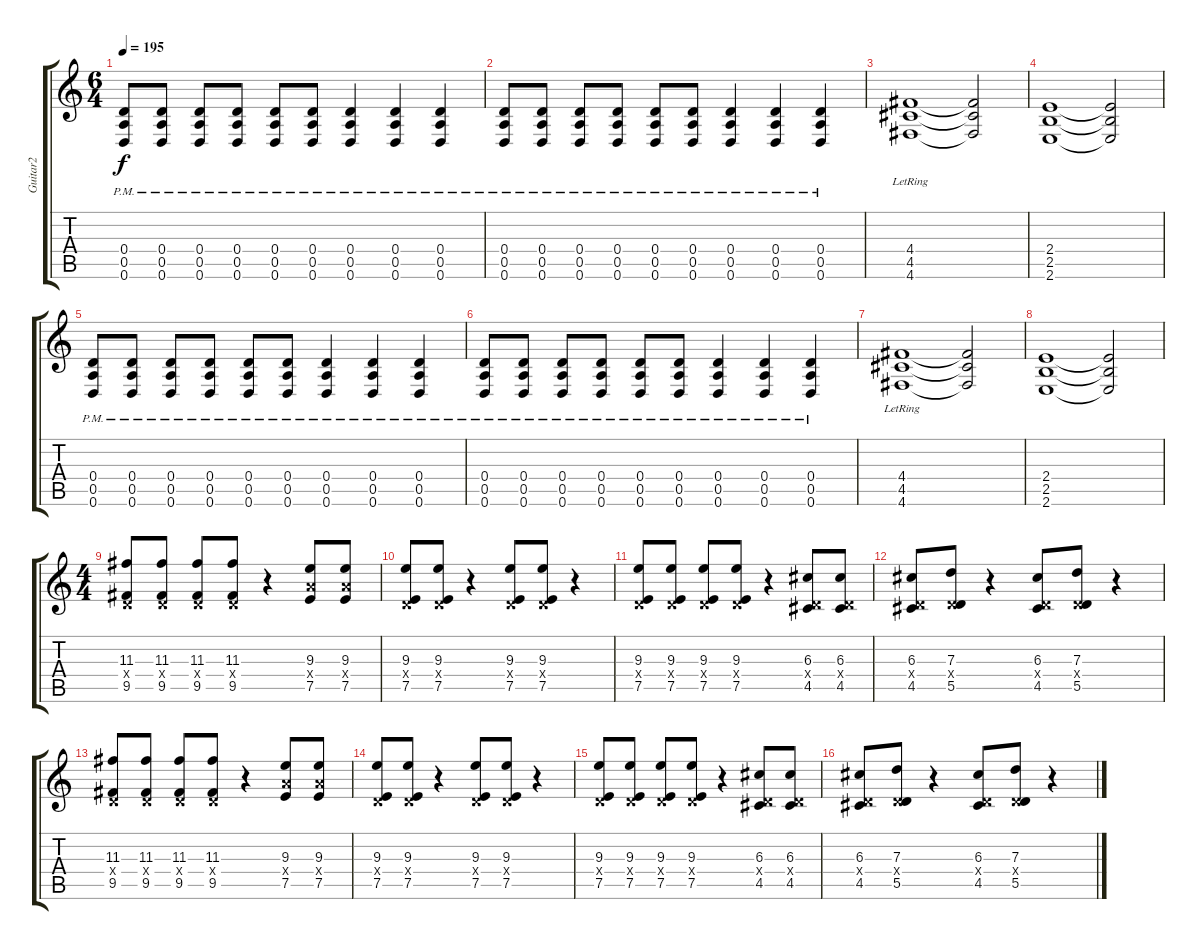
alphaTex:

\track ("Guitar2" "Guitar2") {instrument distortionguitar}
\staff {score tabs}
\tuning (E4 B3 G3 D3 A2 D2) {hide}
\ts (6 4)
\tempo 195
\clef g2
\ks c
(0.4{pm} 0.5{pm} 0.6{pm}).8{dy f} (0.4{pm} 0.5{pm} 0.6{pm}).8 (0.4{pm} 0.5{pm} 0.6{pm}).8 (0.4{pm} 0.5{pm} 0.6{pm}).8 (0.4{pm} 0.5{pm} 0.6{pm}).8 (0.4{pm} 0.5{pm} 0.6{pm}).8 (0.4{pm} 0.5{pm} 0.6{pm}).4 (0.4{pm} 0.5{pm} 0.6{pm}).4 (0.4{pm} 0.5{pm} 0.6{pm}).4 |
(0.4{pm} 0.5{pm} 0.6{pm}).8 (0.4{pm} 0.5{pm} 0.6{pm}).8 (0.4{pm} 0.5{pm} 0.6{pm}).8 (0.4{pm} 0.5{pm} 0.6{pm}).8 (0.4{pm} 0.5{pm} 0.6{pm}).8 (0.4{pm} 0.5{pm} 0.6{pm}).8 (0.4{pm} 0.5{pm} 0.6{pm}).4 (0.4{pm} 0.5{pm} 0.6{pm}).4 (0.4{pm} 0.5{pm} 0.6{pm}).4 |
(4.4{lr} 4.5 4.6).1 (4.4{t} 4.5{t} 4.6{t}).2 |
(2.4 2.5 2.6).1 (2.4{t} 2.5{t} 2.6{t}).2 |
(0.4{pm} 0.5{pm} 0.6{pm}).8 (0.4{pm} 0.5{pm} 0.6{pm}).8 (0.4{pm} 0.5{pm} 0.6{pm}).8 (0.4{pm} 0.5{pm} 0.6{pm}).8 (0.4{pm} 0.5{pm} 0.6{pm}).8 (0.4{pm} 0.5{pm} 0.6{pm}).8 (0.4{pm} 0.5{pm} 0.6{pm}).4 (0.4{pm} 0.5{pm} 0.6{pm}).4 (0.4{pm} 0.5{pm} 0.6{pm}).4 |
(0.4{pm} 0.5{pm} 0.6{pm}).8 (0.4{pm} 0.5{pm} 0.6{pm}).8 (0.4{pm} 0.5{pm} 0.6{pm}).8 (0.4{pm} 0.5{pm} 0.6{pm}).8 (0.4{pm} 0.5{pm} 0.6{pm}).8 (0.4{pm} 0.5{pm} 0.6{pm}).8 (0.4{pm} 0.5{pm} 0.6{pm}).4 (0.4{pm} 0.5{pm} 0.6{pm}).4 (0.4{pm} 0.5{pm} 0.6{pm}).4 |
(4.4{lr} 4.5 4.6).1 (4.4{t} 4.5{t} 4.6{t}).2 |
(2.4 2.5 2.6).1 (2.4{t} 2.5{t} 2.6{t}).2 |
\ts (4 4)
(11.3 0.4{x} 9.5).8{instrument electricguitarclean} (11.3 0.4{x} 9.5).8 (11.3 0.4{x} 9.5).8 (11.3 0.4{x} 9.5).8 r.4 (9.3 7.4{x} 7.5).8 (9.3 7.4{x} 7.5).8 |
(9.3 0.4{x} 7.5).8 (9.3 0.4{x} 7.5).8 r.4 (9.3 0.4{x} 7.5).8 (9.3 0.4{x} 7.5).8 r.4 |
(9.3 0.4{x} 7.5).8 (9.3 0.4{x} 7.5).8 (9.3 0.4{x} 7.5).8 (9.3 0.4{x} 7.5).8 r.4 (6.3 0.4{x} 4.5).8 (6.3 0.4{x} 4.5).8 |
(6.3 0.4{x} 4.5).8 (7.3 0.4{x} 5.5).8 r.4 (6.3 0.4{x} 4.5).8 (7.3 0.4{x} 5.5).8 r.4 |
(11.3 0.4{x} 9.5).8 (11.3 0.4{x} 9.5).8 (11.3 0.4{x} 9.5).8 (11.3 0.4{x} 9.5).8 r.4 (9.3 7.4{x} 7.5).8 (9.3 7.4{x} 7.5).8 |
(9.3 0.4{x} 7.5).8 (9.3 0.4{x} 7.5).8 r.4 (9.3 0.4{x} 7.5).8 (9.3 0.4{x} 7.5).8 r.4 |
(9.3 0.4{x} 7.5).8 (9.3 0.4{x} 7.5).8 (9.3 0.4{x} 7.5).8 (9.3 0.4{x} 7.5).8 r.4 (6.3 0.4{x} 4.5).8 (6.3 0.4{x} 4.5).8 |
(6.3 0.4{x} 4.5).8 (7.3 0.4{x} 5.5).8 r.4 (6.3 0.4{x} 4.5).8 (7.3 0.4{x} 5.5).8 r.4
